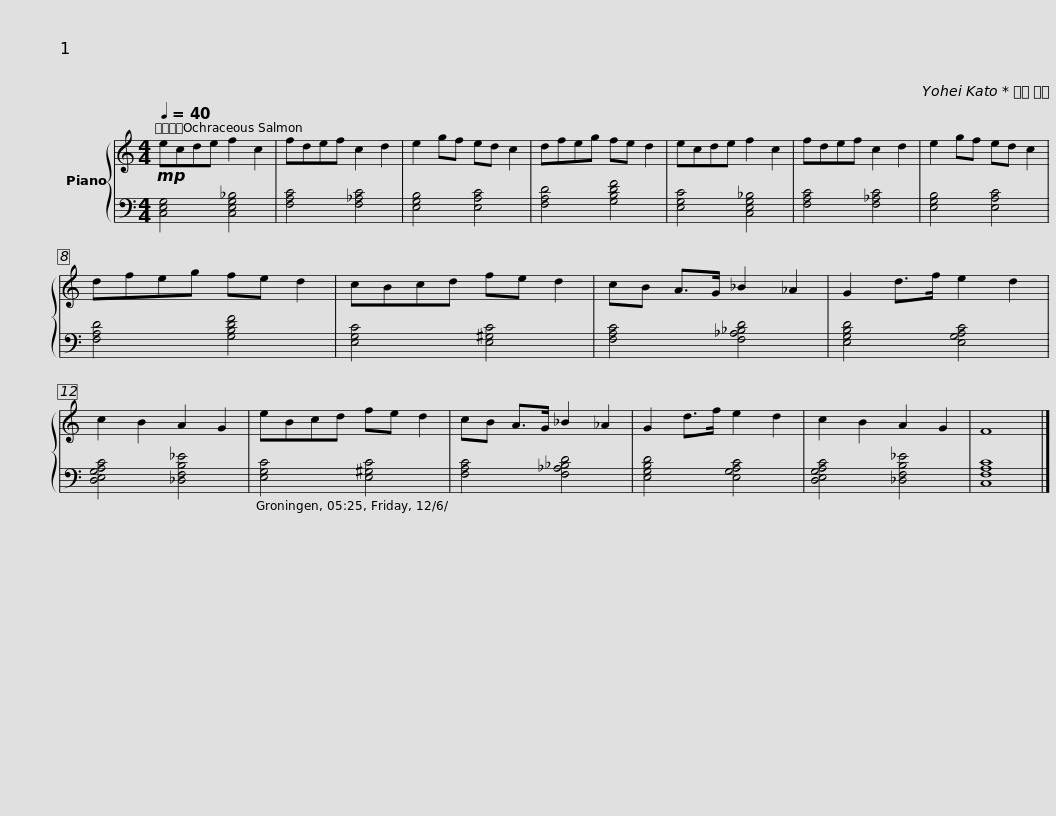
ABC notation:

X:1
%%score { 1 | 2 }
L:1/8
Q:1/4=40
M:4/4
I:linebreak $
K:C
V:1 treble
V:2 bass
V:1
!mp! ecde f2 c2 | fdef c2 d2 | e2 gf ed c2 | dfeg fe d2 | ecde f2 c2 | %5
 fdef c2 d2 |$ e2 gf ed c2 | dfeg fe d2 | cBcd fe d2 | cB A>G _B2 _A2 | %10
 G2 d>f e2 d2 | c2 B2 A2 G2 |$ eBcd fe d2 | cB A>G _B2 _A2 | G2 d>f e2 d2 | %15
 c2 B2 A2 G2 | F8 |] %17
V:2
 [C,E,G,]4 [C,E,G,_B,]4 | [F,A,C]4 [F,_A,C]4 | [E,G,B,]4 [E,A,C]4 | [F,A,D]4 [G,B,DF]4 | [E,G,C]4 [C,E,G,_B,]4 | %5
 [F,A,C]4 [F,_A,C]4 |$ [E,G,B,]4 [E,A,C]4 | [F,A,D]4 [G,B,DF]4 | [E,G,C]4 [E,^G,C]4 | [F,A,C]4 [F,_A,_B,D]4 | %10
 [E,G,B,D]4 [E,G,A,C]4 | [D,E,G,A,C]4 [_D,F,B,_E]4 |$ [E,G,C]4 [E,^G,C]4 | [F,A,C]4 [F,_A,_B,D]4 | [E,G,B,D]4 [E,G,A,C]4 | %15
 [D,E,G,A,C]4 [_D,F,B,_E]4 | [C,F,A,C]8 |] %17
